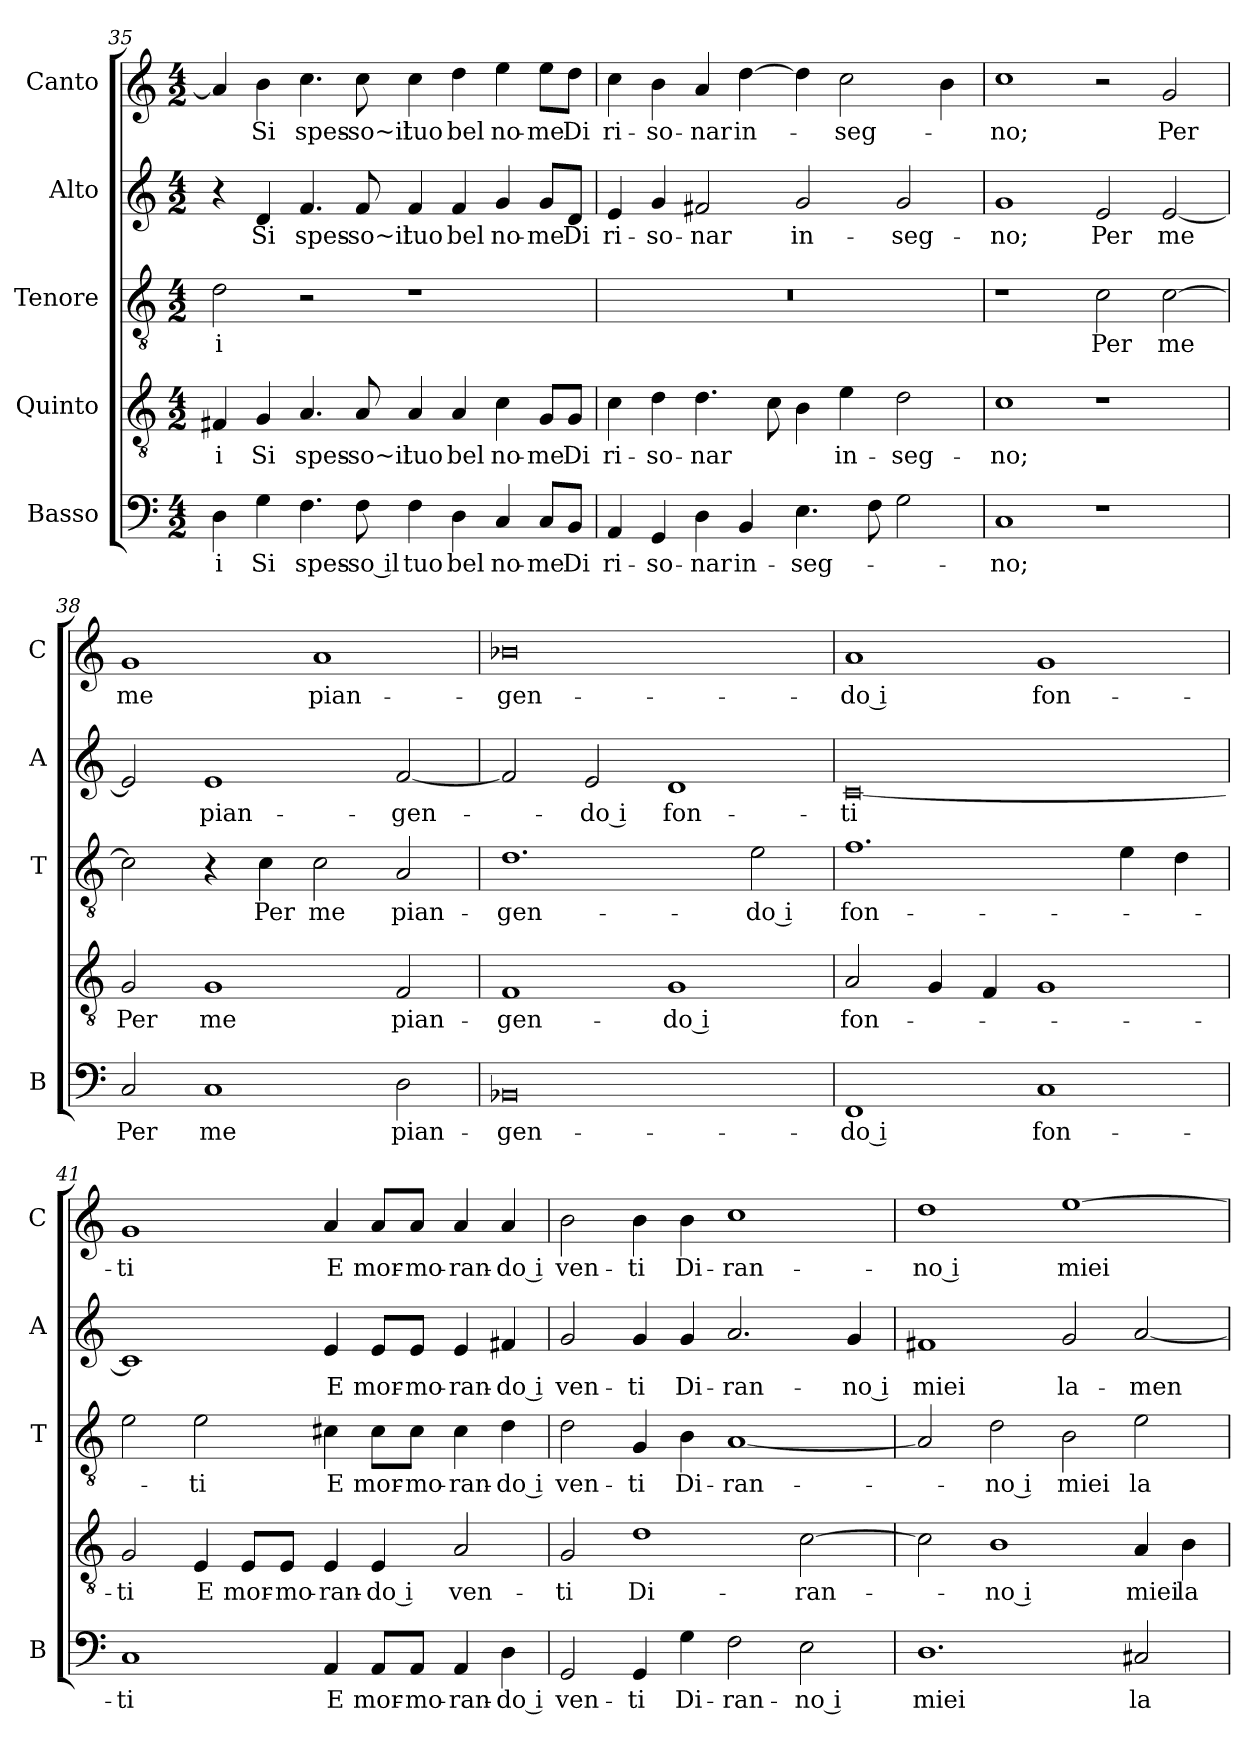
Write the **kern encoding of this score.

**kern	**text	**kern	**text	**kern	**text	**kern	**text	**kern	**text
*part5	*part5	*part4	*part4	*part3	*part3	*part2	*part2	*part1	*part1
*staff5	*staff5	*staff4	*staff4	*staff3	*staff3	*staff2	*staff2	*staff1	*staff1
*I"Basso	*	*I"Quinto	*	*I"Tenore	*	*I"Alto	*	*I"Canto	*
*I'B	*	*	*	*I'T	*	*I'A	*	*I'C	*
*clefF4	*	*clefGv2	*	*clefGv2	*	*clefG2	*	*clefG2	*
*k[]	*	*k[]	*	*k[]	*	*k[]	*	*k[]	*
*C:	*	*C:	*	*C:	*	*C:	*	*C:	*
*M4/2	*	*M4/2	*	*M4/2	*	*M4/2	*	*M4/2	*
=35	=35	=35	=35	=35	=35	=35	=35	=35	=35
!	!LO:LY:b	!	!LO:LY:b	!	!LO:LY:b	!	!	!	!
4D\	-i	4F#X/	-i	2d\	-i	4r	.	4a/]	.
!	!LO:LY:b	!	!LO:LY:b	!	!	!	!LO:LY:b	!	!LO:LY:b
4G\	Si	4G/	Si	.	.	4d/	Si	4b\	Si
!	!LO:LY:b	!	!LO:LY:b	!	!	!	!LO:LY:b	!	!LO:LY:b
4.F\	spes-	4.A/	spes-	2r	.	4.f/	spes-	4.cc\	spes-
!	!LO:LY:b	!	!LO:LY:b	!	!	!	!LO:LY:b	!	!LO:LY:b
8F\	-so il	8A/	-so~il	.	.	8f/	-so~il	8cc\	-so~il
!	!LO:LY:b	!	!LO:LY:b	!	!	!	!LO:LY:b	!	!LO:LY:b
4F\	tuo	4A/	tuo	1r	.	4f/	tuo	4cc\	tuo
!	!LO:LY:b	!	!LO:LY:b	!	!	!	!LO:LY:b	!	!LO:LY:b
4D\	bel	4A/	bel	.	.	4f/	bel	4dd\	bel
!	!LO:LY:b	!	!LO:LY:b	!	!	!	!LO:LY:b	!	!LO:LY:b
4C/	no-	4c\	no-	.	.	4g/	no-	4ee\	no-
!	!LO:LY:b	!	!LO:LY:b	!	!	!	!LO:LY:b	!	!LO:LY:b
8C/L	-me	8G/L	-me	.	.	8g/L	-me	8ee\L	-me
!	!LO:LY:b	!	!LO:LY:b	!	!	!	!LO:LY:b	!	!LO:LY:b
8BB/J	Di	8G/J	Di	.	.	8d/J	Di	8dd\J	Di
=36	=36	=36	=36	=36	=36	=36	=36	=36	=36
!	!LO:LY:b	!	!LO:LY:b	!	!	!	!LO:LY:b	!	!LO:LY:b
4AA/	ri-	4c\	ri-	0r	.	4e/	ri-	4cc\	ri-
!	!LO:LY:b	!	!LO:LY:b	!	!	!	!LO:LY:b	!	!LO:LY:b
4GG/	-so-	4d\	-so-	.	.	4g/	-so-	4b\	-so-
!	!LO:LY:b	!	!LO:LY:b	!	!	!	!LO:LY:b	!	!LO:LY:b
4D\	-nar	4.d\	-nar	.	.	2f#X/	-nar	4a/	-nar
!	!LO:LY:b	!	!	!	!	!	!	!	!LO:LY:b
4BB/	in-	.	.	.	.	.	.	[4dd\	in-
.	.	8c\	.	.	.	.	.	.	.
!	!LO:LY:b	!	!	!	!	!	!LO:LY:b	!	!
4.E\	-seg-	4B\	.	.	.	2g/	in-	4dd\]	.
!	!	!	!LO:LY:b	!	!	!	!	!	!LO:LY:b
.	.	4e\	in-	.	.	.	.	2cc\	-seg-
8F\	.	.	.	.	.	.	.	.	.
!	!	!	!LO:LY:b	!	!	!	!LO:LY:b	!	!
2G\	.	2d\	-seg-	.	.	2g/	-seg-	.	.
.	.	.	.	.	.	.	.	4b\	.
=37	=37	=37	=37	=37	=37	=37	=37	=37	=37
!	!LO:LY:b	!	!LO:LY:b	!	!	!	!LO:LY:b	!	!LO:LY:b
1C	-no;	1c	-no;	1r	.	1g	-no;	1cc	-no;
!	!	!	!	!	!LO:LY:b	!	!LO:LY:b	!	!
1r	.	1r	.	2c\	Per	2e/	Per	2r	.
!	!	!	!	!	!LO:LY:b	!	!LO:LY:b	!	!LO:LY:b
.	.	.	.	[2c\	me	[2e/	me	2g/	Per
!!LO:LB:g=z
=38	=38	=38	=38	=38	=38	=38	=38	=38	=38
!	!LO:LY:b	!	!LO:LY:b	!	!	!	!	!	!LO:LY:b
2C/	Per	2G/	Per	2c\]	.	2e/]	.	1g	me
!	!LO:LY:b	!	!LO:LY:b	!	!	!	!LO:LY:b	!	!
1C	me	1G	me	4r	.	1e	pian-	.	.
!	!	!	!	!	!LO:LY:b	!	!	!	!
.	.	.	.	4c\	Per	.	.	.	.
!	!	!	!	!	!LO:LY:b	!	!	!	!LO:LY:b
.	.	.	.	2c\	me	.	.	1a	pian-
!	!LO:LY:b	!	!LO:LY:b	!	!LO:LY:b	!	!LO:LY:b	!	!
2D\	pian-	2F/	pian-	2A/	pian-	[2f/	-gen-	.	.
=39	=39	=39	=39	=39	=39	=39	=39	=39	=39
!	!LO:LY:b	!	!LO:LY:b	!	!LO:LY:b	!	!	!	!LO:LY:b
0BB-X	-gen-	1F	-gen-	1.d	-gen-	2f/]	.	0b-X	-gen-
!	!	!	!	!	!	!	!LO:LY:b	!	!
.	.	.	.	.	.	2e/	-do i	.	.
!	!	!	!LO:LY:b	!	!	!	!LO:LY:b	!	!
.	.	1G	-do i	.	.	1d	fon-	.	.
!	!	!	!	!	!LO:LY:b	!	!	!	!
.	.	.	.	2e\	-do i	.	.	.	.
=40	=40	=40	=40	=40	=40	=40	=40	=40	=40
!	!LO:LY:b	!	!LO:LY:b	!	!LO:LY:b	!	!LO:LY:b	!	!LO:LY:b
1FF	-do i	2A/	fon-	1.f	fon-	[0c	-ti	1a	-do i
.	.	4G/	.	.	.	.	.	.	.
.	.	4F/	.	.	.	.	.	.	.
!	!LO:LY:b	!	!	!	!	!	!	!	!LO:LY:b
1C	fon-	1G	.	.	.	.	.	1g	fon-
.	.	.	.	4e\	.	.	.	.	.
.	.	.	.	4d\	.	.	.	.	.
=41	=41	=41	=41	=41	=41	=41	=41	=41	=41
!	!LO:LY:b	!	!LO:LY:b	!	!	!	!	!	!LO:LY:b
1C	-ti	2G/	-ti	2e\	.	1c]	.	1g	-ti
!	!	!	!LO:LY:b	!	!LO:LY:b	!	!	!	!
.	.	4E/	E	2e\	-ti	.	.	.	.
!	!	!	!LO:LY:b	!	!	!	!	!	!
.	.	8E/L	mor-	.	.	.	.	.	.
!	!	!	!LO:LY:b	!	!	!	!	!	!
.	.	8E/J	-mo-	.	.	.	.	.	.
!	!LO:LY:b	!	!LO:LY:b	!	!LO:LY:b	!	!LO:LY:b	!	!LO:LY:b
4AA/	E	4E/	-ran-	4c#X\	E	4e/	E	4a/	E
!	!LO:LY:b	!	!LO:LY:b	!	!LO:LY:b	!	!LO:LY:b	!	!LO:LY:b
8AA/L	mor-	4E/	-do i	8c#\L	mor-	8e/L	mor-	8a/L	mor-
!	!LO:LY:b	!	!	!	!LO:LY:b	!	!LO:LY:b	!	!LO:LY:b
8AA/J	-mo-	.	.	8c#\J	-mo-	8e/J	-mo-	8a/J	-mo-
!	!LO:LY:b	!	!LO:LY:b	!	!LO:LY:b	!	!LO:LY:b	!	!LO:LY:b
4AA/	-ran-	2A/	ven-	4c#\	-ran-	4e/	-ran-	4a/	-ran-
!	!LO:LY:b	!	!	!	!LO:LY:b	!	!LO:LY:b	!	!LO:LY:b
4D\	-do i	.	.	4d\	-do i	4f#X/	-do i	4a/	-do i
!!LO:PB:g=z
=42	=42	=42	=42	=42	=42	=42	=42	=42	=42
!	!LO:LY:b	!	!LO:LY:b	!	!LO:LY:b	!	!LO:LY:b	!	!LO:LY:b
2GG/	ven-	2G/	-ti	2d\	ven-	2g/	ven-	2b\	ven-
!	!LO:LY:b	!	!LO:LY:b	!	!LO:LY:b	!	!LO:LY:b	!	!LO:LY:b
4GG/	-ti	1d	Di-	4G/	-ti	4g/	-ti	4b\	-ti
!	!LO:LY:b	!	!	!	!LO:LY:b	!	!LO:LY:b	!	!LO:LY:b
4G\	Di-	.	.	4B\	Di-	4g/	Di-	4b\	Di-
!	!LO:LY:b	!	!	!	!LO:LY:b	!	!LO:LY:b	!	!LO:LY:b
2F\	-ran-	.	.	[1A	-ran-	2.a/	-ran-	1cc	-ran-
!	!LO:LY:b	!	!LO:LY:b	!	!	!	!	!	!
2E\	-no i	[2c\	-ran-	.	.	.	.	.	.
!	!	!	!	!	!	!	!LO:LY:b	!	!
.	.	.	.	.	.	4g/	-no i	.	.
=43	=43	=43	=43	=43	=43	=43	=43	=43	=43
!	!LO:LY:b	!	!	!	!	!	!LO:LY:b	!	!LO:LY:b
1.D	miei	2c\]	.	2A/]	.	1f#X	miei	1dd	-no i
!	!	!	!LO:LY:b	!	!LO:LY:b	!	!	!	!
.	.	1B	-no i	2d\	-no i	.	.	.	.
!	!	!	!	!	!LO:LY:b	!	!LO:LY:b	!	!LO:LY:b
.	.	.	.	2B\	miei	2g/	la-	[1ee	miei
!	!LO:LY:b	!	!LO:LY:b	!	!LO:LY:b	!	!LO:LY:b	!	!
2C#X/	la-	4A/	miei	2e\	la-	[2a/	-men-	.	.
!	!	!	!LO:LY:b	!	!	!	!	!	!
.	.	4B\	la-	.	.	.	.	.	.
=	=	=	=	=	=	=	=	=	=
*-	*-	*-	*-	*-	*-	*-	*-	*-	*-
